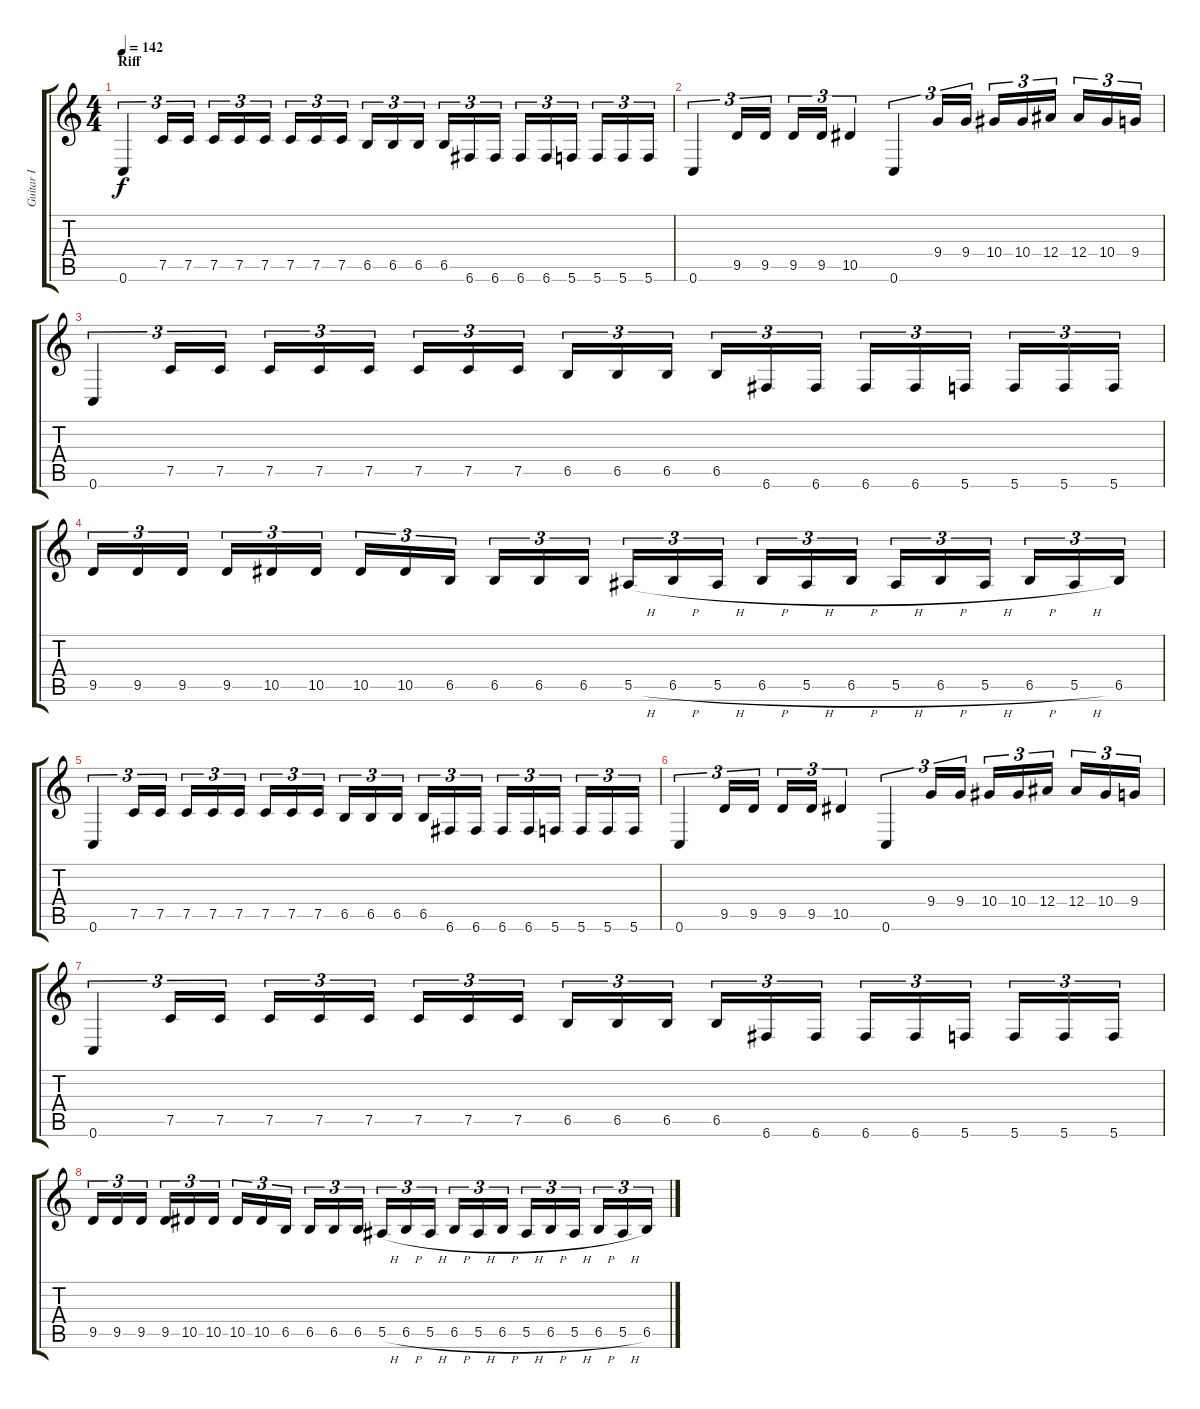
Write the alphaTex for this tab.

\track ("Guitar I" "Guitar I") {instrument distortionguitar}
\staff {score tabs}
\tuning (C4 G3 Eb3 Bb2 F2 C2) {hide}
\ts (4 4)
\section ("" "Riff")
\tempo 142
\clef g2
\ks c
0.6.4{tu (3 2) dy f} 7.5.16{tu (3 2)} 7.5.16{tu (3 2)} 7.5.16{tu (3 2)} 7.5.16{tu (3 2)} 7.5.16{tu (3 2) beam splitsecondary} 7.5.16{tu (3 2)} 7.5.16{tu (3 2)} 7.5.16{tu (3 2)} 6.5.16{tu (3 2)} 6.5.16{tu (3 2)} 6.5.16{tu (3 2) beam splitsecondary} 6.5.16{tu (3 2)} 6.6.16{tu (3 2)} 6.6.16{tu (3 2)} 6.6.16{tu (3 2)} 6.6.16{tu (3 2)} 5.6.16{tu (3 2) beam splitsecondary} 5.6.16{tu (3 2)} 5.6.16{tu (3 2)} 5.6.16{tu (3 2)} |
0.6.4{tu (3 2)} 9.5.16{tu (3 2)} 9.5.16{tu (3 2)} 9.5.16{tu (3 2)} 9.5.16{tu (3 2)} 10.5.4{tu (3 2)} 0.6.4{tu (3 2)} 9.4.16{tu (3 2)} 9.4.16{tu (3 2)} 10.4.16{tu (3 2)} 10.4.16{tu (3 2)} 12.4.16{tu (3 2) beam splitsecondary} 12.4.16{tu (3 2)} 10.4.16{tu (3 2)} 9.4.16{tu (3 2)} |
0.6.4{tu (3 2)} 7.5.16{tu (3 2)} 7.5.16{tu (3 2)} 7.5.16{tu (3 2)} 7.5.16{tu (3 2)} 7.5.16{tu (3 2) beam splitsecondary} 7.5.16{tu (3 2)} 7.5.16{tu (3 2)} 7.5.16{tu (3 2)} 6.5.16{tu (3 2)} 6.5.16{tu (3 2)} 6.5.16{tu (3 2) beam splitsecondary} 6.5.16{tu (3 2)} 6.6.16{tu (3 2)} 6.6.16{tu (3 2)} 6.6.16{tu (3 2)} 6.6.16{tu (3 2)} 5.6.16{tu (3 2) beam splitsecondary} 5.6.16{tu (3 2)} 5.6.16{tu (3 2)} 5.6.16{tu (3 2)} |
9.5.16{tu (3 2)} 9.5.16{tu (3 2)} 9.5.16{tu (3 2) beam splitsecondary} 9.5.16{tu (3 2)} 10.5.16{tu (3 2)} 10.5.16{tu (3 2)} 10.5.16{tu (3 2)} 10.5.16{tu (3 2)} 6.5.16{tu (3 2) beam splitsecondary} 6.5.16{tu (3 2)} 6.5.16{tu (3 2)} 6.5.16{tu (3 2)} 5.5{h}.16{tu (3 2)} 6.5{h}.16{tu (3 2)} 5.5{h}.16{tu (3 2) beam splitsecondary} 6.5{h}.16{tu (3 2)} 5.5{h}.16{tu (3 2)} 6.5{h}.16{tu (3 2)} 5.5{h}.16{tu (3 2)} 6.5{h}.16{tu (3 2)} 5.5{h}.16{tu (3 2) beam splitsecondary} 6.5{h}.16{tu (3 2)} 5.5{h}.16{tu (3 2)} 6.5.16{tu (3 2)} |
0.6.4{tu (3 2)} 7.5.16{tu (3 2)} 7.5.16{tu (3 2)} 7.5.16{tu (3 2)} 7.5.16{tu (3 2)} 7.5.16{tu (3 2) beam splitsecondary} 7.5.16{tu (3 2)} 7.5.16{tu (3 2)} 7.5.16{tu (3 2)} 6.5.16{tu (3 2)} 6.5.16{tu (3 2)} 6.5.16{tu (3 2) beam splitsecondary} 6.5.16{tu (3 2)} 6.6.16{tu (3 2)} 6.6.16{tu (3 2)} 6.6.16{tu (3 2)} 6.6.16{tu (3 2)} 5.6.16{tu (3 2) beam splitsecondary} 5.6.16{tu (3 2)} 5.6.16{tu (3 2)} 5.6.16{tu (3 2)} |
0.6.4{tu (3 2)} 9.5.16{tu (3 2)} 9.5.16{tu (3 2)} 9.5.16{tu (3 2)} 9.5.16{tu (3 2)} 10.5.4{tu (3 2)} 0.6.4{tu (3 2)} 9.4.16{tu (3 2)} 9.4.16{tu (3 2)} 10.4.16{tu (3 2)} 10.4.16{tu (3 2)} 12.4.16{tu (3 2) beam splitsecondary} 12.4.16{tu (3 2)} 10.4.16{tu (3 2)} 9.4.16{tu (3 2)} |
0.6.4{tu (3 2)} 7.5.16{tu (3 2)} 7.5.16{tu (3 2)} 7.5.16{tu (3 2)} 7.5.16{tu (3 2)} 7.5.16{tu (3 2) beam splitsecondary} 7.5.16{tu (3 2)} 7.5.16{tu (3 2)} 7.5.16{tu (3 2)} 6.5.16{tu (3 2)} 6.5.16{tu (3 2)} 6.5.16{tu (3 2) beam splitsecondary} 6.5.16{tu (3 2)} 6.6.16{tu (3 2)} 6.6.16{tu (3 2)} 6.6.16{tu (3 2)} 6.6.16{tu (3 2)} 5.6.16{tu (3 2) beam splitsecondary} 5.6.16{tu (3 2)} 5.6.16{tu (3 2)} 5.6.16{tu (3 2)} |
9.5.16{tu (3 2)} 9.5.16{tu (3 2)} 9.5.16{tu (3 2) beam splitsecondary} 9.5.16{tu (3 2)} 10.5.16{tu (3 2)} 10.5.16{tu (3 2)} 10.5.16{tu (3 2)} 10.5.16{tu (3 2)} 6.5.16{tu (3 2) beam splitsecondary} 6.5.16{tu (3 2)} 6.5.16{tu (3 2)} 6.5.16{tu (3 2)} 5.5{h}.16{tu (3 2)} 6.5{h}.16{tu (3 2)} 5.5{h}.16{tu (3 2) beam splitsecondary} 6.5{h}.16{tu (3 2)} 5.5{h}.16{tu (3 2)} 6.5{h}.16{tu (3 2)} 5.5{h}.16{tu (3 2)} 6.5{h}.16{tu (3 2)} 5.5{h}.16{tu (3 2) beam splitsecondary} 6.5{h}.16{tu (3 2)} 5.5{h}.16{tu (3 2)} 6.5.16{tu (3 2)}
